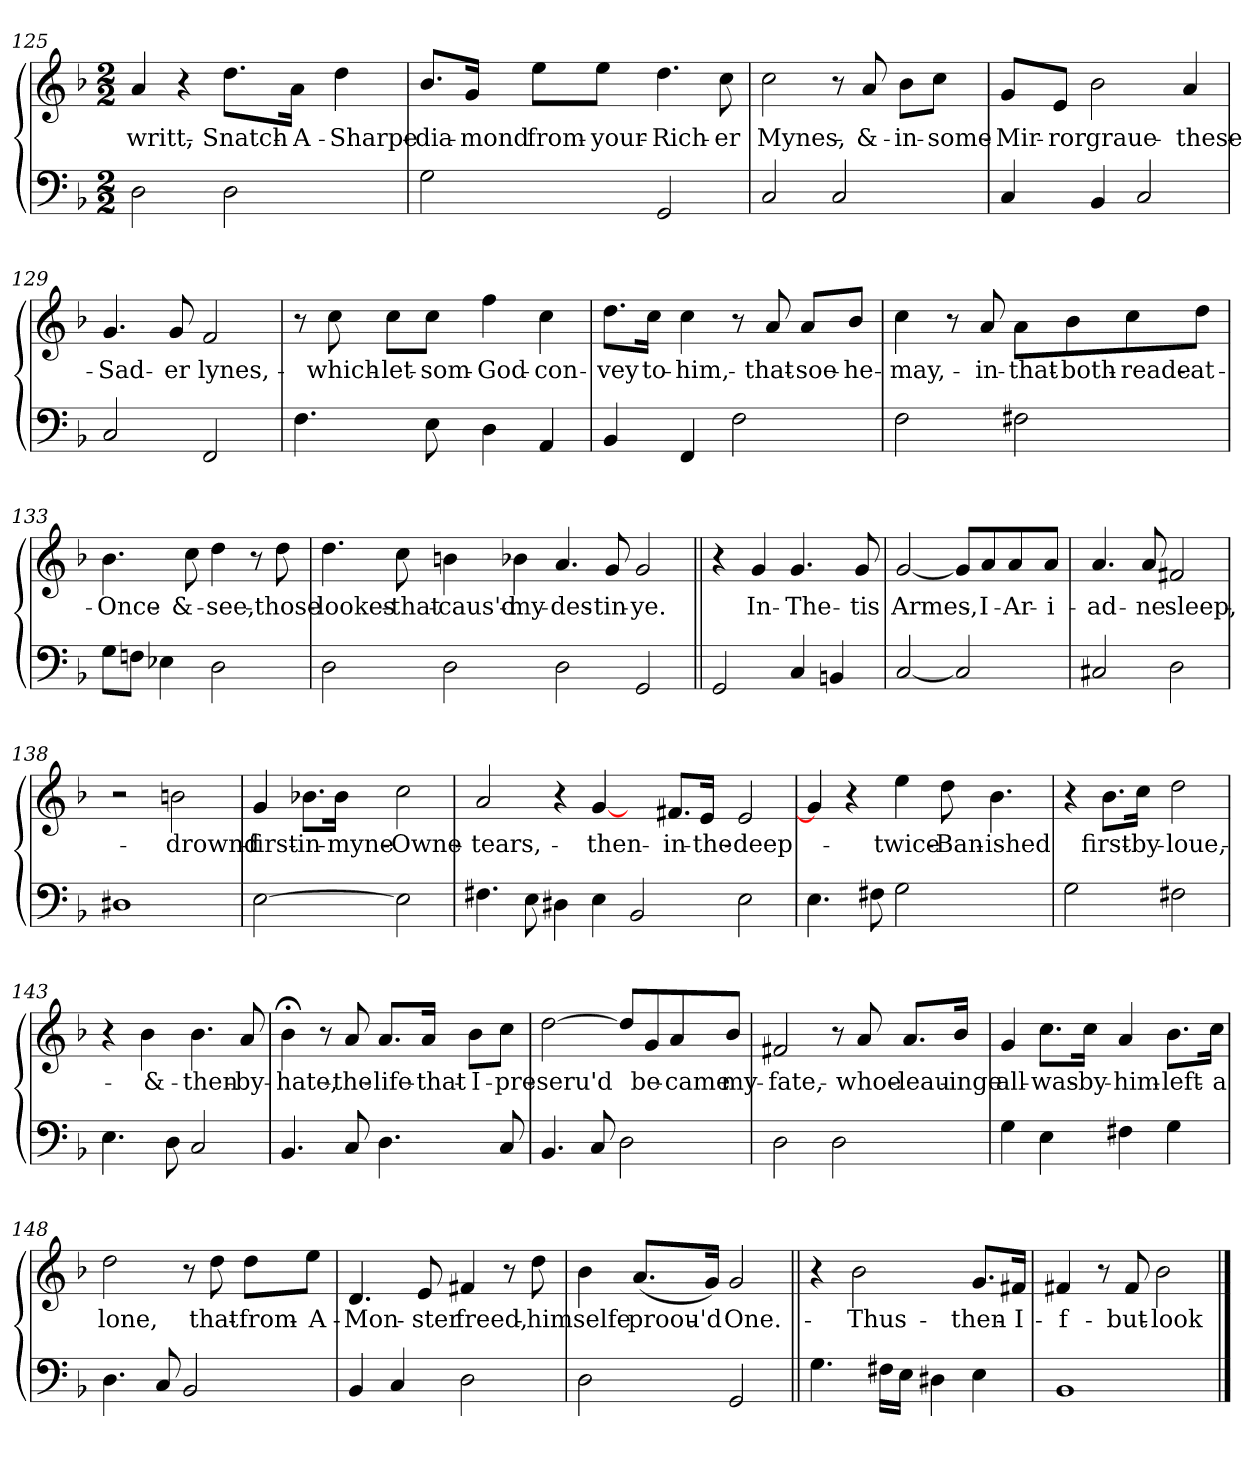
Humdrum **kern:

**kern	**kern	**text
*part1	*part1	*part1
*staff2	*staff1	*staff1
*clefF4	*clefG2	*
*k[b-]	*k[b-]	*
*d:	*d:	*
*M2/2	*M2/2	*
=125	=125	=125
2D\	4a/	writt,-
.	4r	.
2D\	8.dd\L	Snatch-
.	16a\Jk	A-
.	4dd\	Sharpe-
!!LO:LB:g=z
=126	=126	=126
2G\	8.b-/L	dia-
.	16g/Jk	-mond
.	8ee\L	from-
.	8ee\J	your-
2GG/	4.dd\	Rich-
.	8cc\	-er
=127	=127	=127
2C/	2cc\	Mynes,-
2C/	8r	.
.	8a/	&-
.	8b-\L	in-
.	8cc\J	some-
=128	=128	=128
4C/	8g/L	Mir-
.	8e/J	-ror
4BB-/	2b-\	graue-
2C/	.	.
.	4a/	these-
=129	=129	=129
2C/	4.g/	Sad-
.	8g/	-er
2FF/	2f/	lynes,-
!!LO:PB:g=z
=130	=130	=130
4.F\	8r	.
.	8cc\	which-
.	8cc\L	let-
8E\	8cc\J	som-
4D\	4ff\	God-
4AA/	4cc\	con-
=131	=131	=131
4BB-/	8.dd\L	-vey
.	16cc\Jk	to-
4FF/	4cc\	him,-
2F\	8r	.
.	8a/	that-
.	8a/L	soe-
.	8b-/J	he-
=132	=132	=132
2F\	4cc\	may,-
.	8r	.
.	8a/	in-
2F#X\	8a\L	that-
.	8b-\	both-
.	8cc\	reade-
.	8dd\J	at-
=133	=133	=133
8G\L	4.b-\	Once-
8Fn\J	.	.
4E-X\	.	.
.	8cc\	&-
2D\	4dd\	see,-
.	8r	.
.	8dd\	those-
!!LO:LB:g=z
=134	=134	=134
2D\	4.dd\	lookes-
.	8cc\	that-
2D\	4bn\	caus'd-
.	4b-X\	my-
2D\	4.a/	des-
.	8g/	-tin-
2GG/	2g/	-ye.
=135||	=135||	=135||
2GG/	4r	.
.	4g/	In-
4C/	4.g/	The-
4BBn/	.	.
.	8g/	-tis
=136	=136	=136
[2C/	[2g/	Armes,-
2C/]	8g/L]	.
.	8a/	I-
.	8a/	Ar-
.	8a/J	-i-
=137	=137	=137
2C#X/	4.a/	-ad-
.	8a/	-ne
2D\	2f#X/	sleep,-
=138	=138	=138
1D#X\	2r	.
.	2bn\	drownd-
!!LO:LB:g=z
=139	=139	=139
[2E\	4g/	first-
.	8.b-X\L	in-
.	16b-\Jk	myne-
2E\]	2cc\	Owne-
=140	=140	=140
4.F#X\	2a/	tears,-
8E\	.	.
4D#X\	4r	.
4E\	[4g/	then-
2BB-/	4ryy	.
.	8.f#X/L	in-
.	16e/Jk	the-
2E\	2e/	deep-
=141	=141	=141
4.E\	4g/]	.
.	4r	.
8F#X\	.	.
2G\	4ee\	twice-
.	8dd\	Ban-
.	4.b-\	-ished
4ryy	.	.
=142	=142	=142
2G\	4r	.
.	8.b-\L	first-
.	16cc\Jk	by-
2F#X\	2dd\	loue,-
!!LO:LB:g=z
=143	=143	=143
4.E\	4r	.
.	4b-\	&-
8D\	.	.
2C/	4.b-\	then-
.	8a/	by-
=144	=144	=144
4.BB-/	4b-;<\	hate,-
.	8r	.
8C/	8a/	the-
4.D\	8.a/L	life-
.	16a/Jk	that-
.	8b-\L	I-
8C/	8cc\J	pre-
=145	=145	=145
4.BB-/	[2dd\	-seru'd
8C/	.	.
2D\	8dd/L]	.
.	8g/	be-
.	8a/	-came
.	8b-/J	my-
=146	=146	=146
2D\	2f#X/	fate,-
2D\	8r	.
.	8a/	whoe-
.	8.a/L	leau-
.	16b-/Jk	-inge
=147	=147	=147
4G\	4g/	all-
4E\	8.cc\L	was-
.	16cc\Jk	by-
4F#X\	4a/	him-
4G\	8.b-\L	left-
.	16cc\Jk	a
!!LO:LB:g=z
=148	=148	=148
4.D\	2dd\	lone,
8C/	.	.
2BB-/	8r	.
.	8dd\	that-
.	8dd\L	from-
.	8ee\J	A-
=149	=149	=149
4BB-/	4.d/	Mon-
4C/	.	.
.	8e/	-ster
2D\	4f#X/	freed,-
.	8r	.
.	8dd\	him
!!LO:LB:g=z
=150	=150	=150
2D\	4b-\	selfe
.	(8.a/L	proou-
.	16g/Jk)	-'d
2GG/	2g/	One.-
=151||	=151||	=151||
4.G\	4r	.
.	2b-\	Thus-
16F#X\LL	.	.
16E\JJ	.	.
4D#X\	.	.
4E\	8.g/L	then-
.	16f#X/Jk	I-
=152	=152	=152
1BB-/	4f#X/	f--
.	8r	.
.	8f#/	but-
.	2b-\	look-
==	==	==
*-	*-	*-
